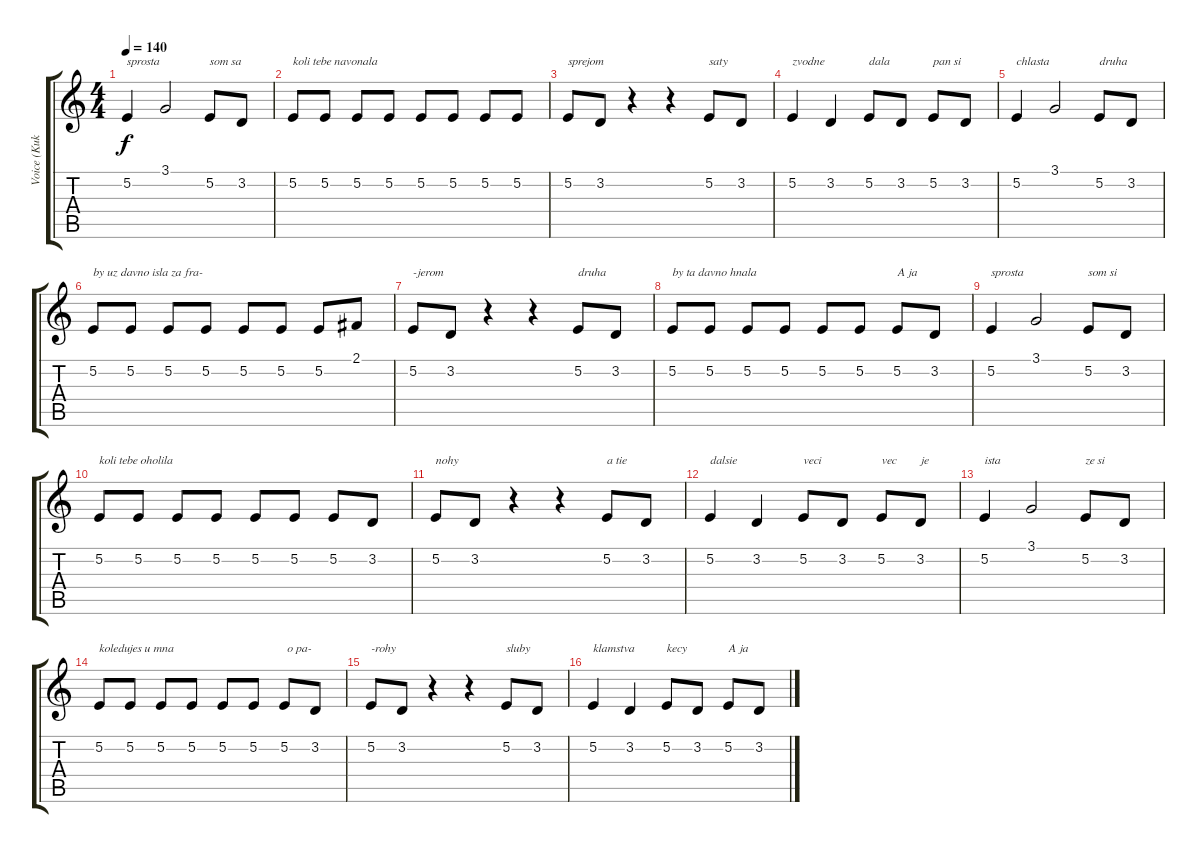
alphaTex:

\track ("Voice (Kuko+Saboter)" "Voice (Kuk") {instrument lead8bassandlead}
\staff {score tabs}
\tuning (E4 B3 G3 D3 A2 E2) {hide}
\ts (4 4)
\tempo 140
\clef g2
\ks c
5.2.4{txt "sprosta" dy f} 3.1.2 5.2.8{txt "som sa"} 3.2.8 |
5.2.8{txt "koli tebe navonala"} 5.2.8 5.2.8 5.2.8 5.2.8 5.2.8 5.2.8 5.2.8 |
5.2.8{txt "sprejom"} 3.2.8 r.4 r.4 5.2.8{txt "saty"} 3.2.8 |
5.2.4{txt "zvodne"} 3.2.4 5.2.8{txt "dala"} 3.2.8 5.2.8{txt "pan si"} 3.2.8 |
5.2.4{txt "chlasta"} 3.1.2 5.2.8{txt "druha"} 3.2.8 |
5.2.8{txt "by uz davno isla za fra-"} 5.2.8 5.2.8 5.2.8 5.2.8 5.2.8 5.2.8 2.1.8 |
5.2.8{txt "-jerom"} 3.2.8 r.4 r.4 5.2.8{txt "druha"} 3.2.8 |
5.2.8{txt "by ta davno hnala"} 5.2.8 5.2.8 5.2.8 5.2.8 5.2.8 5.2.8{txt "A ja"} 3.2.8 |
5.2.4{txt "sprosta"} 3.1.2 5.2.8{txt "som si"} 3.2.8 |
5.2.8{txt "koli tebe oholila "} 5.2.8 5.2.8 5.2.8 5.2.8 5.2.8 5.2.8 3.2.8 |
5.2.8{txt "nohy"} 3.2.8 r.4 r.4 5.2.8{txt "a tie"} 3.2.8 |
5.2.4{txt "dalsie"} 3.2.4 5.2.8{txt "veci"} 3.2.8 5.2.8{txt "vec"} 3.2.8{txt "je"} |
5.2.4{txt "ista"} 3.1.2 5.2.8{txt "ze si"} 3.2.8 |
5.2.8{txt "koledujes u mna"} 5.2.8 5.2.8 5.2.8 5.2.8 5.2.8 5.2.8{txt " o pa-"} 3.2.8 |
5.2.8{txt "-rohy"} 3.2.8 r.4 r.4 5.2.8{txt "sluby"} 3.2.8 |
5.2.4{txt "klamstva"} 3.2.4 5.2.8{txt "kecy"} 3.2.8 5.2.8{txt "A ja"} 3.2.8
